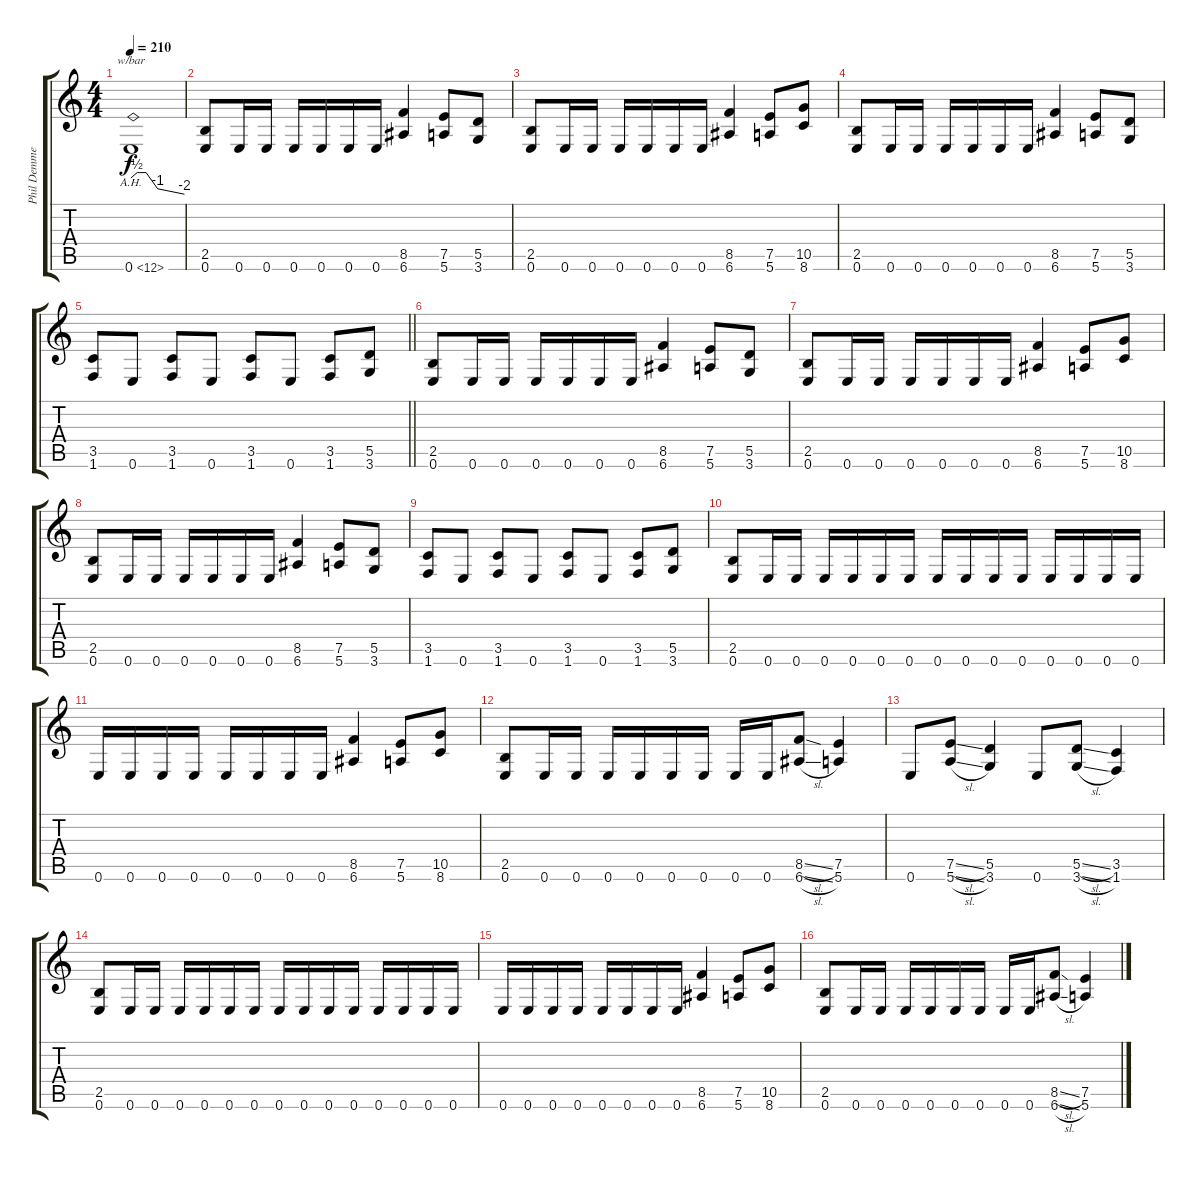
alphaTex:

\track ("Phil Demmel" "Phil Demme") {instrument distortionguitar}
\staff {score tabs}
\tuning (E4 B3 G3 D3 A2 E2) {hide}
\ts (4 4)
\tempo 210
\clef g2
\ks c
0.6{ah 12}.1{tbe (custom default 0 0 7 2 10 2 17 2 30 -4 60 -8) dy f} |
(2.5 0.6).8 0.6.16 0.6.16 0.6.16 0.6.16 0.6.16 0.6.16 (8.5 6.6).4 (7.5 5.6).8 (5.5 3.6).8 |
(2.5 0.6).8 0.6.16 0.6.16 0.6.16 0.6.16 0.6.16 0.6.16 (8.5 6.6).4 (7.5 5.6).8 (10.5 8.6).8 |
(2.5 0.6).8 0.6.16 0.6.16 0.6.16 0.6.16 0.6.16 0.6.16 (8.5 6.6).4 (7.5 5.6).8 (5.5 3.6).8 |
\barLineRight lightlight
(3.5 1.6).8 0.6.8 (3.5 1.6).8 0.6.8 (3.5 1.6).8 0.6.8 (3.5 1.6).8 (5.5 3.6).8 |
(2.5 0.6).8 0.6.16 0.6.16 0.6.16 0.6.16 0.6.16 0.6.16 (8.5 6.6).4 (7.5 5.6).8 (5.5 3.6).8 |
(2.5 0.6).8 0.6.16 0.6.16 0.6.16 0.6.16 0.6.16 0.6.16 (8.5 6.6).4 (7.5 5.6).8 (10.5 8.6).8 |
(2.5 0.6).8 0.6.16 0.6.16 0.6.16 0.6.16 0.6.16 0.6.16 (8.5 6.6).4 (7.5 5.6).8 (5.5 3.6).8 |
(3.5 1.6).8 0.6.8 (3.5 1.6).8 0.6.8 (3.5 1.6).8 0.6.8 (3.5 1.6).8 (5.5 3.6).8 |
(2.5 0.6).8 0.6.16 0.6.16 0.6.16 0.6.16 0.6.16 0.6.16 0.6.16 0.6.16 0.6.16 0.6.16 0.6.16 0.6.16 0.6.16 0.6.16 |
0.6.16 0.6.16 0.6.16 0.6.16 0.6.16 0.6.16 0.6.16 0.6.16 (8.5 6.6).4 (7.5 5.6).8 (10.5 8.6).8 |
(2.5 0.6).8 0.6.16 0.6.16 0.6.16 0.6.16 0.6.16 0.6.16 0.6.16 0.6.16 (8.5{sl} 6.6{sl}).8 (7.5 5.6).4 |
0.6.8 (7.5{sl} 5.6{sl}).8 (5.5 3.6).4 0.6.8 (5.5{sl} 3.6{sl}).8 (3.5 1.6).4 |
(2.5 0.6).8 0.6.16 0.6.16 0.6.16 0.6.16 0.6.16 0.6.16 0.6.16 0.6.16 0.6.16 0.6.16 0.6.16 0.6.16 0.6.16 0.6.16 |
0.6.16 0.6.16 0.6.16 0.6.16 0.6.16 0.6.16 0.6.16 0.6.16 (8.5 6.6).4 (7.5 5.6).8 (10.5 8.6).8 |
(2.5 0.6).8 0.6.16 0.6.16 0.6.16 0.6.16 0.6.16 0.6.16 0.6.16 0.6.16 (8.5{sl} 6.6{sl}).8 (7.5 5.6).4
